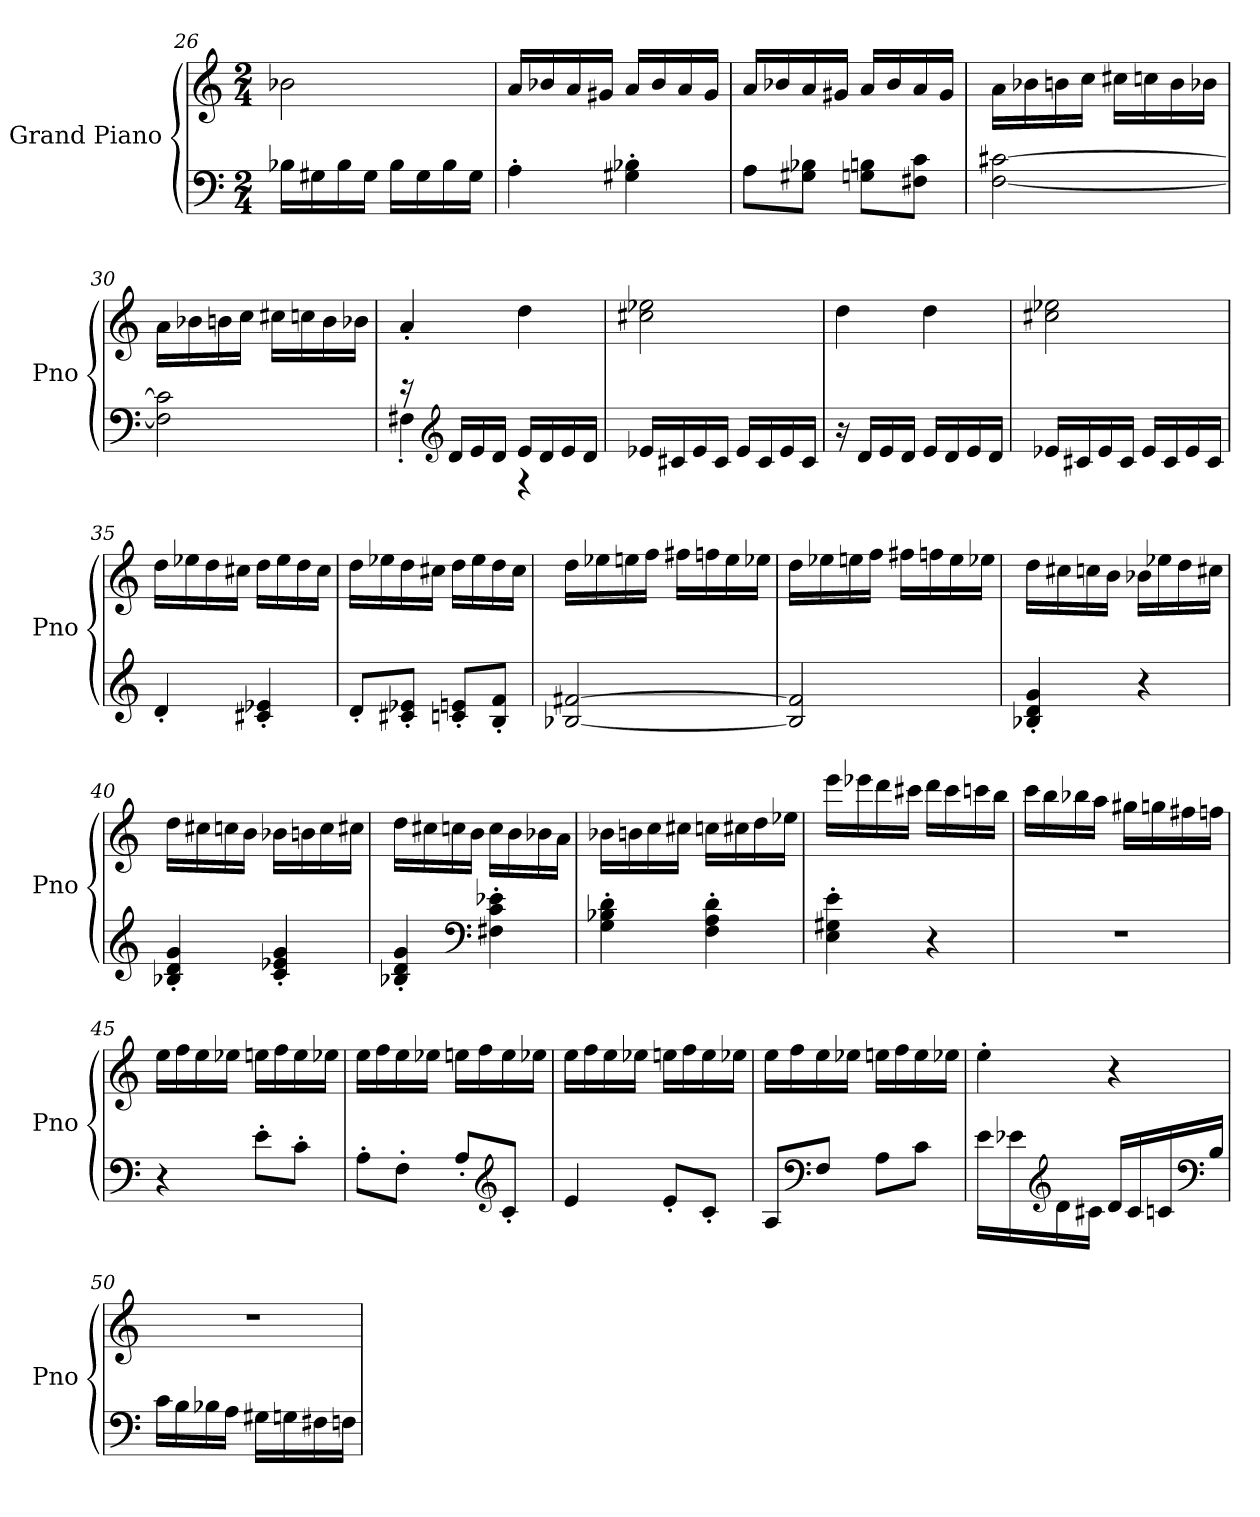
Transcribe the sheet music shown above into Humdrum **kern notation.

**kern	**kern
*part1	*part1
*staff2	*staff1
*I"Grand Piano	*
*I'Pno	*
!!LO:PB:g=z
*clefF4	*clefG2
*k[]	*k[]
*M2/4	*M2/4
=26	=26
16B-X\LL	2b-X\
16G#X\	.
16B-\	.
16G#\JJ	.
16B-\LL	.
16G#\	.
16B-\	.
16G#\JJ	.
=27	=27
4A'\	16a/LL
.	16b-X/
.	16a/
.	16g#X/JJ
4G#X\' 4B-X\'	16a/LL
.	16b-/
.	16a/
.	16g#/JJ
=28	=28
8A\L	16a/LL
.	16b-X/
8G#X\ 8B-X\J	16a/
.	16g#X/JJ
8Gn\ 8Bn\L	16a/LL
.	16b-/
8F#X\ 8c\J	16a/
.	16g#/JJ
=29	=29
[2F\ [2c#X\	16a\LL
.	16b-X\
.	16bn\
.	16cc\JJ
.	16cc#X\LL
.	16ccn\
.	16b\
.	16b-X\JJ
!!LO:LB:g=z
=30	=30
2F\] 2c#\]	16a\LL
.	16b-X\
.	16bn\
.	16cc\JJ
.	16cc#X\LL
.	16ccn\
.	16b\
.	16b-X\JJ
=31	=31
*^	*
16r	4F#X'\	4a'/
*clefG2	*	*
16d/LL	.	.
16e/	.	.
16d/JJ	.	.
16e/LL	4r	4dd\
16d/	.	.
16e/	.	.
16d/JJ	.	.
*v	*v	*
=32	=32
16e-X/LL	2cc#X\ 2ee-X\
16c#X/	.
16e-/	.
16c#/JJ	.
16e-/LL	.
16c#/	.
16e-/	.
16c#/JJ	.
=33	=33
16r	4dd\
16d/LL	.
16e/	.
16d/JJ	.
16e/LL	4dd\
16d/	.
16e/	.
16d/JJ	.
!!LO:LB:g=z
=34	=34
16e-X/LL	2cc#X\ 2ee-X\
16c#X/	.
16e-/	.
16c#/JJ	.
16e-/LL	.
16c#/	.
16e-/	.
16c#/JJ	.
=35	=35
4d'/	16dd\LL
.	16ee-X\
.	16dd\
.	16cc#X\JJ
4c#X/' 4e-X/'	16dd\LL
.	16ee-\
.	16dd\
.	16cc#\JJ
=36	=36
8d'/L	16dd\LL
.	16ee-X\
8c#X/' 8e-X/'J	16dd\
.	16cc#X\JJ
8cn/' 8en/'L	16dd\LL
.	16ee-\
8B/' 8f/'J	16dd\
.	16cc#\JJ
=37	=37
[2B-X/ [2f#X/	16dd\LL
.	16ee-X\
.	16een\
.	16ff\JJ
.	16ff#X\LL
.	16ffn\
.	16ee\
.	16ee-X\JJ
!!LO:LB:g=z
=38	=38
2B-/] 2f#/]	16dd\LL
.	16ee-X\
.	16een\
.	16ff\JJ
.	16ff#X\LL
.	16ffn\
.	16ee\
.	16ee-X\JJ
=39	=39
4B-X/' 4d/' 4g/'	16dd\LL
.	16cc#X\
.	16ccn\
.	16b\JJ
4r	16b-X\LL
.	16ee-X\
.	16dd\
.	16cc#X\JJ
=40	=40
4B-X/' 4d/' 4g/'	16dd\LL
.	16cc#X\
.	16ccn\
.	16b\JJ
4c/' 4e-X/' 4g/'	16b-X\LL
.	16bn\
.	16cc\
.	16cc#X\JJ
=41	=41
4B-X/' 4d/' 4g/'	16dd\LL
.	16cc#X\
.	16ccn\
.	16b\JJ
*clefF4	*
4F#X\' 4c\' 4e-X\'	16cc\LL
.	16b\
.	16b-X\
.	16a\JJ
!!LO:LB:g=z
=42	=42
4G\' 4B-X\' 4d\'	16b-X\LL
.	16bn\
.	16cc\
.	16cc#X\JJ
4F\' 4A\' 4d\'	16ccn\LL
.	16cc#X\
.	16dd\
.	16ee-X\JJ
=43	=43
4E\' 4G#X\' 4e\'	16eee\LL
.	16eee-X\
.	16ddd\
.	16ccc#X\JJ
4r	16ddd\LL
.	16ccc#\
.	16cccn\
.	16bb\JJ
=44	=44
2r	16ccc\LL
.	16bb\
.	16bb-X\
.	16aa\JJ
.	16gg#X\LL
.	16ggn\
.	16ff#X\
.	16ffn\JJ
=45	=45
4r	16ee\LL
.	16ff\
.	16ee\
.	16ee-X\JJ
8e'\L	16een\LL
.	16ff\
8c'\J	16ee\
.	16ee-X\JJ
!!LO:LB:g=z
=46	=46
8A'\L	16ee\LL
.	16ff\
8F'\J	16ee\
.	16ee-X\JJ
8A'/L	16een\LL
.	16ff\
*clefG2	*
8c'/J	16ee\
.	16ee-X\JJ
=47	=47
4e/	16ee\LL
.	16ff\
.	16ee\
.	16ee-X\JJ
8e'/L	16een\LL
.	16ff\
8c'/J	16ee\
.	16ee-X\JJ
=48	=48
8A/L	16ee\LL
.	16ff\
*clefF4	*
8F/J	16ee\
.	16ee-X\JJ
8A\L	16een\LL
.	16ff\
8c\J	16ee\
.	16ee-X\JJ
=49	=49
16e\LL	4ee'\
16e-X\	.
*clefG2	*
16d\	.
16c#X\JJ	.
16d/LL	4r
16c#/	.
16cn/	.
*clefF4	*
16B/JJ	.
!!LO:PB:g=z
=50	=50
16c\LL	2r
16B\	.
16B-X\	.
16A\JJ	.
16G#X\LL	.
16Gn\	.
16F#X\	.
16Fn\JJ	.
=	=
*-	*-
